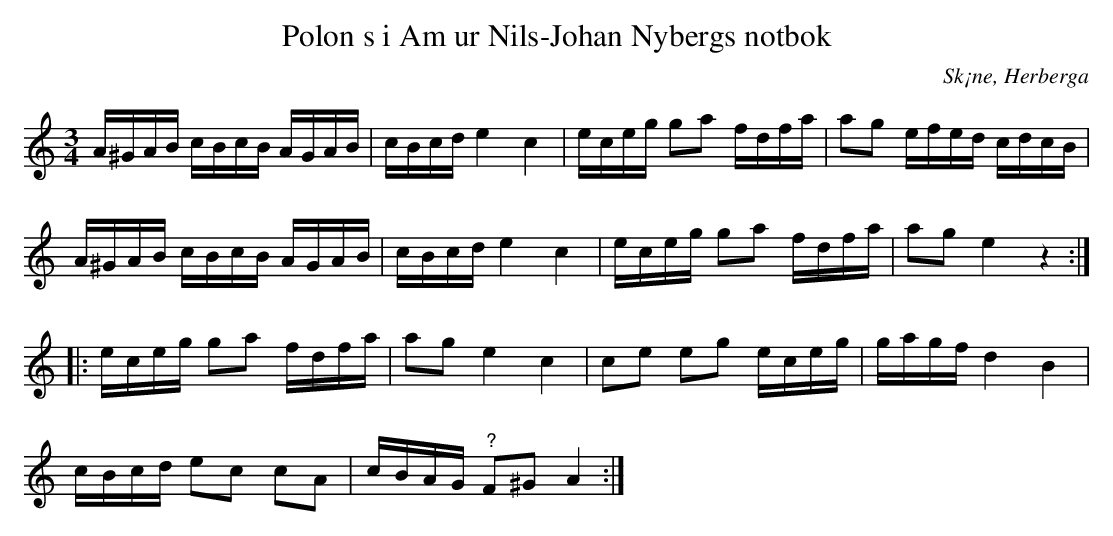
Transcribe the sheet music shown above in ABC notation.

X:1
T:Polon s i Am ur Nils-Johan Nybergs notbok
O:Sk¡ne, Herberga
M:3/4
L:1/16
K:Am
A^GAB cBcB AGAB | cBcd e4 c4 | eceg g2a2 fdfa | a2g2 efed cdcB |
A^GAB cBcB AGAB | cBcd e4 c4 | eceg g2a2 fdfa | a2g2 e4 z4 ::
eceg g2a2 fdfa | a2g2 e4 c4 | c2e2 e2g2 eceg | gagf d4 B4 |
cBcd e2c2 c2A2 | cBAG "^?"F2^G2 A4 :|
